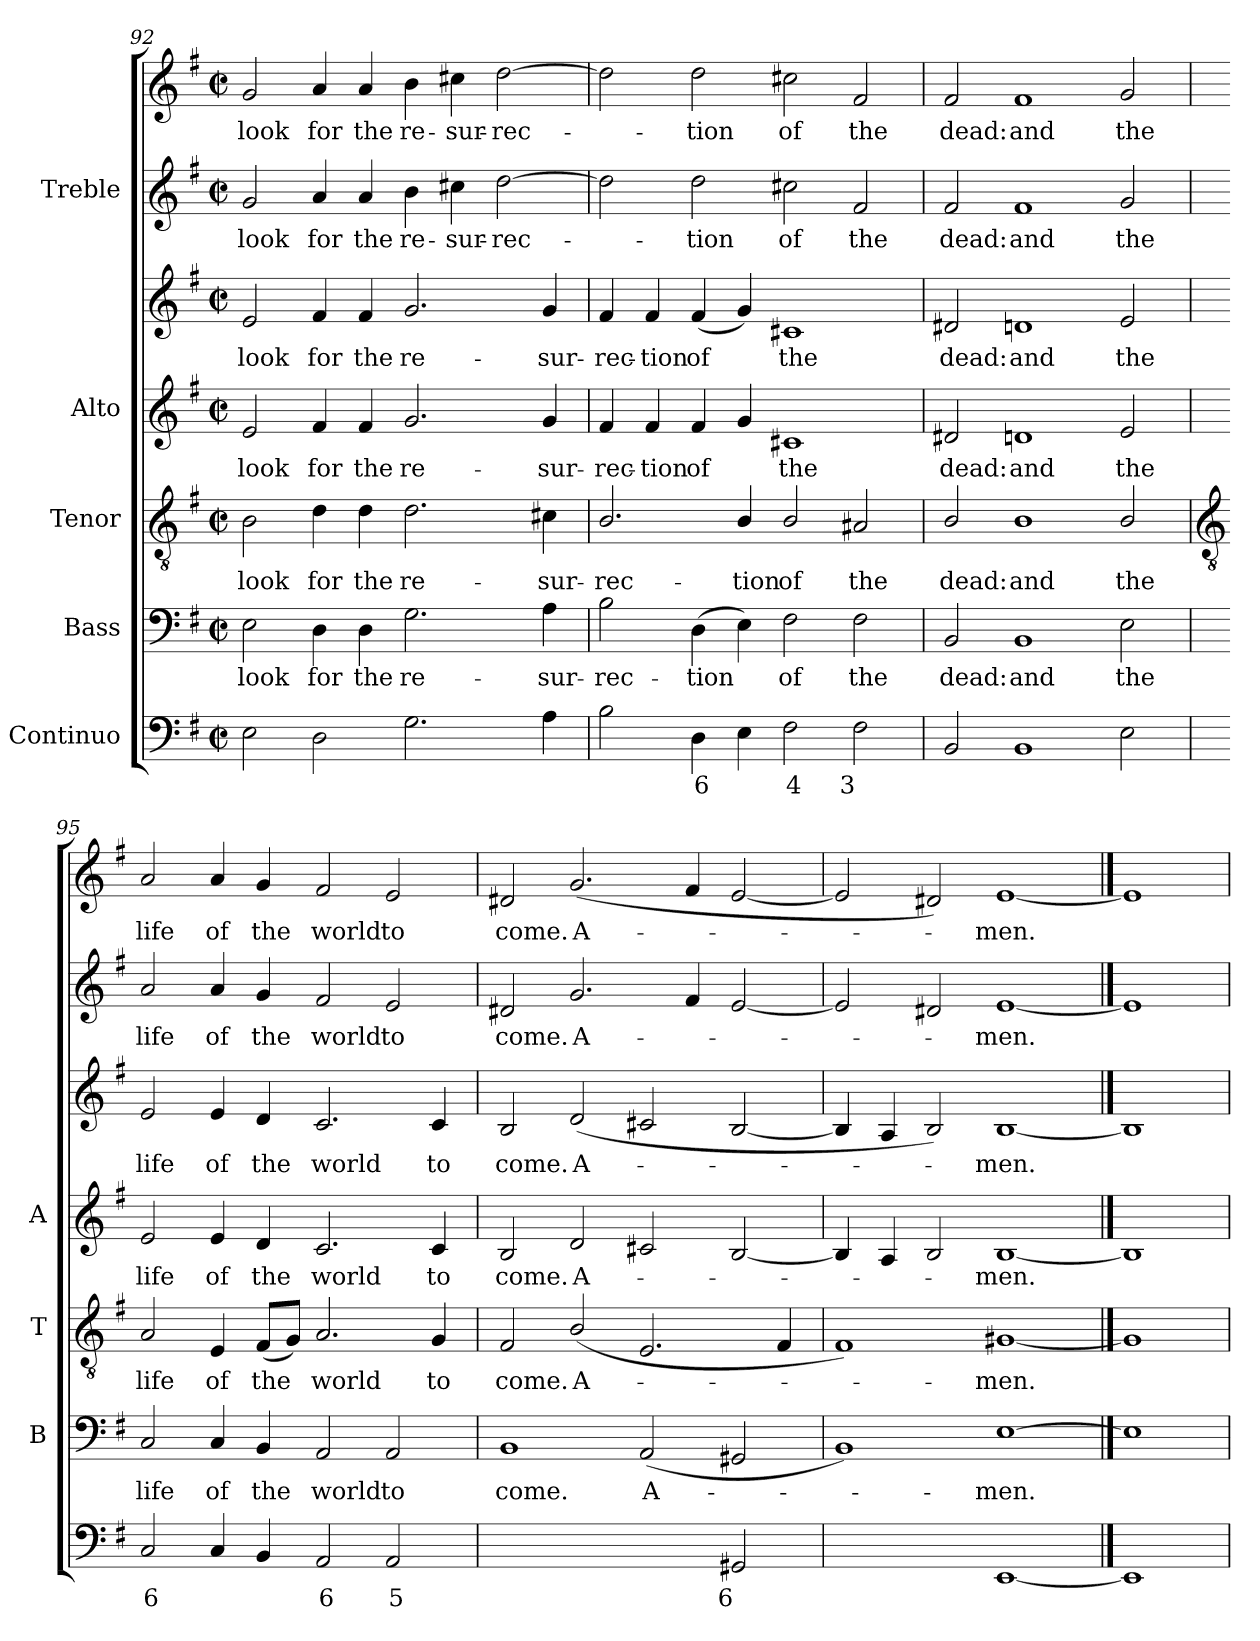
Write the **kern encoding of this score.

**kern	**text	**text	**kern	**text	**kern	**text	**kern	**text	**kern	**text	**kern	**text	**kern	**text
*part5	*part5	*part5	*part4	*part4	*part3	*part3	*part2	*part2	*part2	*part2	*part1	*part1	*part1	*part1
*staff7	*staff7	*staff7	*staff6	*staff6	*staff5	*staff5	*staff4	*staff4	*staff3	*staff3	*staff2	*staff2	*staff1	*staff1
*I"Continuo	*	*	*I"Bass	*	*I"Tenor	*	*I"Alto	*	*	*	*I"Treble	*	*	*
*	*	*	*I'B	*	*I'T	*	*I'A	*	*	*	*	*	*	*
*clefF4	*	*	*clefF4	*	*clefGv2	*	*clefG2	*	*clefG2	*	*clefG2	*	*clefG2	*
*k[f#]	*	*	*k[f#]	*	*k[f#]	*	*k[f#]	*	*k[f#]	*	*k[f#]	*	*k[f#]	*
*G:	*	*	*G:	*	*G:	*	*G:	*	*G:	*	*G:	*	*G:	*
*M4/2	*	*	*M4/2	*	*M4/2	*	*M4/2	*	*M4/2	*	*M4/2	*	*M4/2	*
*met(c|)	*	*	*met(c|)	*	*met(c|)	*	*met(c|)	*	*met(c|)	*	*met(c|)	*	*met(c|)	*
=92	=92	=92	=92	=92	=92	=92	=92	=92	=92	=92	=92	=92	=92	=92
!	!	!	!	!LO:LY:b	!	!LO:LY:b	!	!LO:LY:b	!	!LO:LY:b	!	!LO:LY:b	!	!LO:LY:b
2E	.	.	2E	look	2B	look	2e	look	2e	look	2g	look	2g	look
!	!	!	!	!LO:LY:b	!	!LO:LY:b	!	!LO:LY:b	!	!LO:LY:b	!	!LO:LY:b	!	!LO:LY:b
2D	.	.	4D	for	4d	for	4f#	for	4f#	for	4a	for	4a	for
!	!	!	!	!LO:LY:b	!	!LO:LY:b	!	!LO:LY:b	!	!LO:LY:b	!	!LO:LY:b	!	!LO:LY:b
.	.	.	4D	the	4d	the	4f#	the	4f#	the	4a	the	4a	the
!	!	!	!	!LO:LY:b	!	!LO:LY:b	!	!LO:LY:b	!	!LO:LY:b	!	!LO:LY:b	!	!LO:LY:b
2.G	.	.	2.G	re-	2.d	re-	2.g	re-	2.g	re-	4b	re-	4b	re-
!	!	!	!	!	!	!	!	!	!	!	!	!LO:LY:b	!	!LO:LY:b
.	.	.	.	.	.	.	.	.	.	.	4cc#X	-sur-	4cc#X	-sur-
!	!	!	!	!	!	!	!	!	!	!	!	!LO:LY:b	!	!LO:LY:b
.	.	.	.	.	.	.	.	.	.	.	[2dd	-rec-	[2dd	-rec-
!	!	!	!	!LO:LY:b	!	!LO:LY:b	!	!LO:LY:b	!	!LO:LY:b	!	!	!	!
4A	.	.	4A	-sur-	4c#X	-sur-	4g	-sur-	4g	-sur-	.	.	.	.
=93	=93	=93	=93	=93	=93	=93	=93	=93	=93	=93	=93	=93	=93	=93
!	!	!	!	!LO:LY:b	!	!LO:LY:b	!	!LO:LY:b	!	!LO:LY:b	!	!	!	!
2B	.	.	2B	-rec-	2.B/	-rec-	4f#	-rec-	4f#	-rec-	2dd]	.	2dd]	.
!	!	!	!	!	!	!	!	!LO:LY:b	!	!LO:LY:b	!	!	!	!
.	.	.	.	.	.	.	4f#	-tion	4f#	-tion	.	.	.	.
!	!LO:LY:b	!	!	!LO:LY:b	!	!	!	!LO:LY:b	!	!LO:LY:b	!	!LO:LY:b	!	!LO:LY:b
4D	6	.	(>4D	-tion	.	.	4f#	of	(<4f#	of	2dd	tion	2dd	tion
!	!	!	!	!	!	!LO:LY:b	!	!	!	!	!	!	!	!
4E	.	.	4E)	.	4B/	-tion	4g	.	4g)	.	.	.	.	.
!	!LO:LY:b	!	!	!LO:LY:b	!	!LO:LY:b	!	!LO:LY:b	!	!LO:LY:b	!	!LO:LY:b	!	!LO:LY:b
2F#	4	.	2F#	of	2B/	of	1c#X	the	1c#X	the	2cc#X	of	2cc#X	of
!	!LO:LY:b	!	!	!LO:LY:b	!	!LO:LY:b	!	!	!	!	!	!LO:LY:b	!	!LO:LY:b
2F#	3	.	2F#	the	2A#X	the	.	.	.	.	2f#	the	2f#	the
=94	=94	=94	=94	=94	=94	=94	=94	=94	=94	=94	=94	=94	=94	=94
!	!	!	!	!LO:LY:b	!	!LO:LY:b	!	!LO:LY:b	!	!LO:LY:b	!	!LO:LY:b	!	!LO:LY:b
2BB	.	.	2BB	dead:	2B/	dead:	2d#X	dead:	2d#X	dead:	2f#	dead:	2f#	dead:
!	!	!	!	!LO:LY:b	!	!LO:LY:b	!	!LO:LY:b	!	!LO:LY:b	!	!LO:LY:b	!	!LO:LY:b
1BB	.	.	1BB	and	1B	and	1dn	and	1dn	and	1f#	and	1f#	and
!	!	!	!	!LO:LY:b	!	!LO:LY:b	!	!LO:LY:b	!	!LO:LY:b	!	!LO:LY:b	!	!LO:LY:b
2E	.	.	2E	the	2B/	the	2e	the	2e	the	2g	the	2g	the
!!LO:LB:g=z
=95	=95	=95	=95	=95	=95	=95	=95	=95	=95	=95	=95	=95	=95	=95
*	*	*	*	*	*clefGv2	*	*	*	*	*	*	*	*	*
!	!LO:LY:b	!	!	!LO:LY:b	!	!LO:LY:b	!	!LO:LY:b	!	!LO:LY:b	!	!LO:LY:b	!	!LO:LY:b
2C	6	.	2C	life	2A	life	2e	life	2e	life	2a	life	2a	life
!	!	!	!	!LO:LY:b	!	!LO:LY:b	!	!LO:LY:b	!	!LO:LY:b	!	!LO:LY:b	!	!LO:LY:b
4C	.	.	4C	of	4E	of	4e	of	4e	of	4a	of	4a	of
!	!	!	!	!LO:LY:b	!	!LO:LY:b	!	!LO:LY:b	!	!LO:LY:b	!	!LO:LY:b	!	!LO:LY:b
4BB	.	.	4BB	the	(<8F#L	the	4d	the	4d	the	4g	the	4g	the
.	.	.	.	.	8GJ)	.	.	.	.	.	.	.	.	.
!	!LO:LY:b	!	!	!LO:LY:b	!	!LO:LY:b	!	!LO:LY:b	!	!LO:LY:b	!	!LO:LY:b	!	!LO:LY:b
2AA	6	.	2AA	world	2.A	world	2.c	world	2.c	world	2f#	world	2f#	world
!	!LO:LY:b	!	!	!LO:LY:b	!	!	!	!	!	!	!	!LO:LY:b	!	!LO:LY:b
2AA	5	.	2AA	to	.	.	.	.	.	.	2e	to	2e	to
!	!	!	!	!	!	!LO:LY:b	!	!LO:LY:b	!	!LO:LY:b	!	!	!	!
.	.	.	.	.	4G	to	4c	to	4c	to	.	.	.	.
=96	=96	=96	=96	=96	=96	=96	=96	=96	=96	=96	=96	=96	=96	=96
!	!LO:LY:b	!LO:LY:b	!	!LO:LY:b	!	!LO:LY:b	!	!LO:LY:b	!	!LO:LY:b	!	!LO:LY:b	!	!LO:LY:b
[2BByy	5	3	1BB	come.	2F#	come.	2B	come.	2B	come.	2d#X	come.	2d#X	come.
!	!LO:LY:b	!LO:LY:b	!	!	!	!LO:LY:b	!	!LO:LY:b	!	!LO:LY:b	!	!LO:LY:b	!	!LO:LY:b
2BByy]	6	3	.	.	(<2B/	A-	2d	A-	(<2d	A-	2.g	A-	(<2.g	A-
!	!LO:LY:b	!LO:LY:b	!	!LO:LY:b	!	!	!	!	!	!	!	!	!	!
[4AAyy	7	3	(<2AA	A-	2.E	.	2c#X	.	2c#X	.	.	.	.	.
!	!LO:LY:b	!	!	!	!	!	!	!	!	!	!	!	!	!
4AAyy]	6	.	.	.	.	.	.	.	.	.	4f#	.	4f#	.
!	!LO:LY:b	!	!	!	!	!	!	!	!	!	!	!	!	!
2GG#X	6	.	2GG#X	.	.	.	[2B	.	[2B	.	[2e	.	[2e	.
.	.	.	.	.	4F#	.	.	.	.	.	.	.	.	.
=97	=97	=97	=97	=97	=97	=97	=97	=97	=97	=97	=97	=97	=97	=97
!	!LO:LY:b	!	!	!	!	!	!	!	!	!	!	!	!	!
[2BByy	4	.	1BB)	.	1F#)	.	4B]	.	4B]	.	2e]	.	2e]	.
.	.	.	.	.	.	.	4A	.	4A	.	.	.	.	.
!	!LO:LY:b	!	!	!	!	!	!	!	!	!	!	!	!	!
2BByy]	3	.	.	.	.	.	2B	.	2B)	.	2d#X	.	2d#X)	.
!	!	!	!	!LO:LY:b	!	!LO:LY:b	!	!LO:LY:b	!	!LO:LY:b	!	!LO:LY:b	!	!LO:LY:b
[1EE	.	.	[1E	men.	[1G#X	men.	[1B	men.	[1B	men.	[1e	men.	[1e	men.
==98	==98	==98	==98	==98	==98	==98	==98	==98	==98	==98	==98	==98	==98	==98
1EE]	.	.	1E]	.	1G#]	.	1B]	.	1B]	.	1e]	.	1e]	.
=	=	=	=	=	=	=	=	=	=	=	=	=	=	=
*-	*-	*-	*-	*-	*-	*-	*-	*-	*-	*-	*-	*-	*-	*-
